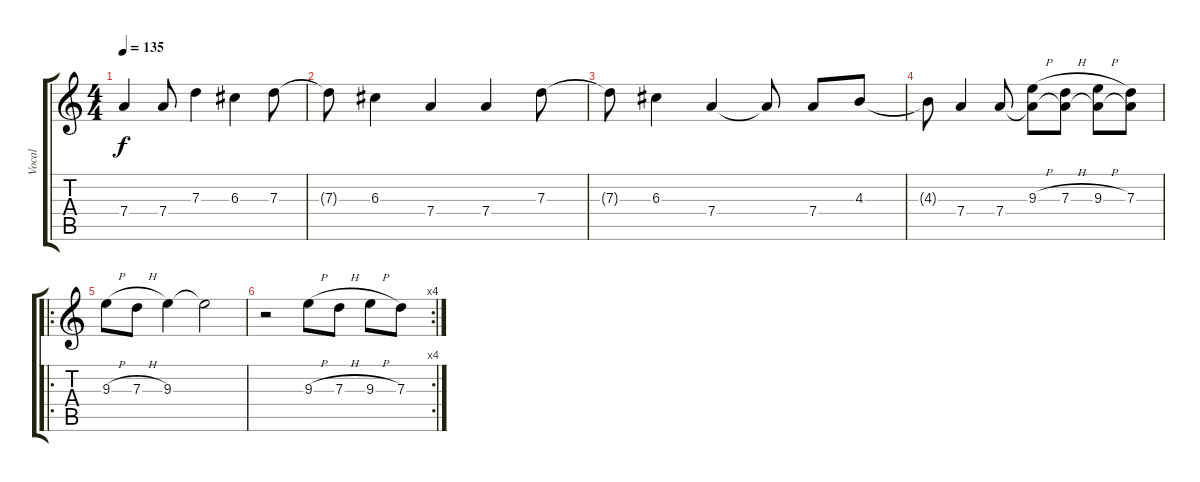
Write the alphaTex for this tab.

\track ("Vocal" "Vocal") {instrument distortionguitar}
\staff {score tabs}
\tuning (E4 B3 G3 D3 A2 E2) {hide}
\ts (4 4)
\tempo 135
\clef g2
\ks c
7.4.4{dy f} 7.4.8 7.3.4 6.3.4 7.3.8 |
7.3{t}.8 6.3.4 7.4.4 7.4.4 7.3.8 |
7.3{t}.8 6.3.4 7.4.4 7.4{t}.8 7.4.8 4.3.8 |
4.3{t}.8 7.4.4 7.4.8 (9.3{h} 7.4{t}).8 (7.3{h} 7.4{t}).8 (9.3{h} 7.4{t}).8 (7.3 7.4{t}).8 |
\ro
9.3{h}.8 7.3{h}.8 9.3.4 9.3{t}.2 |
\rc 4
r.2 9.3{h}.8 7.3{h}.8 9.3{h}.8 7.3.8
